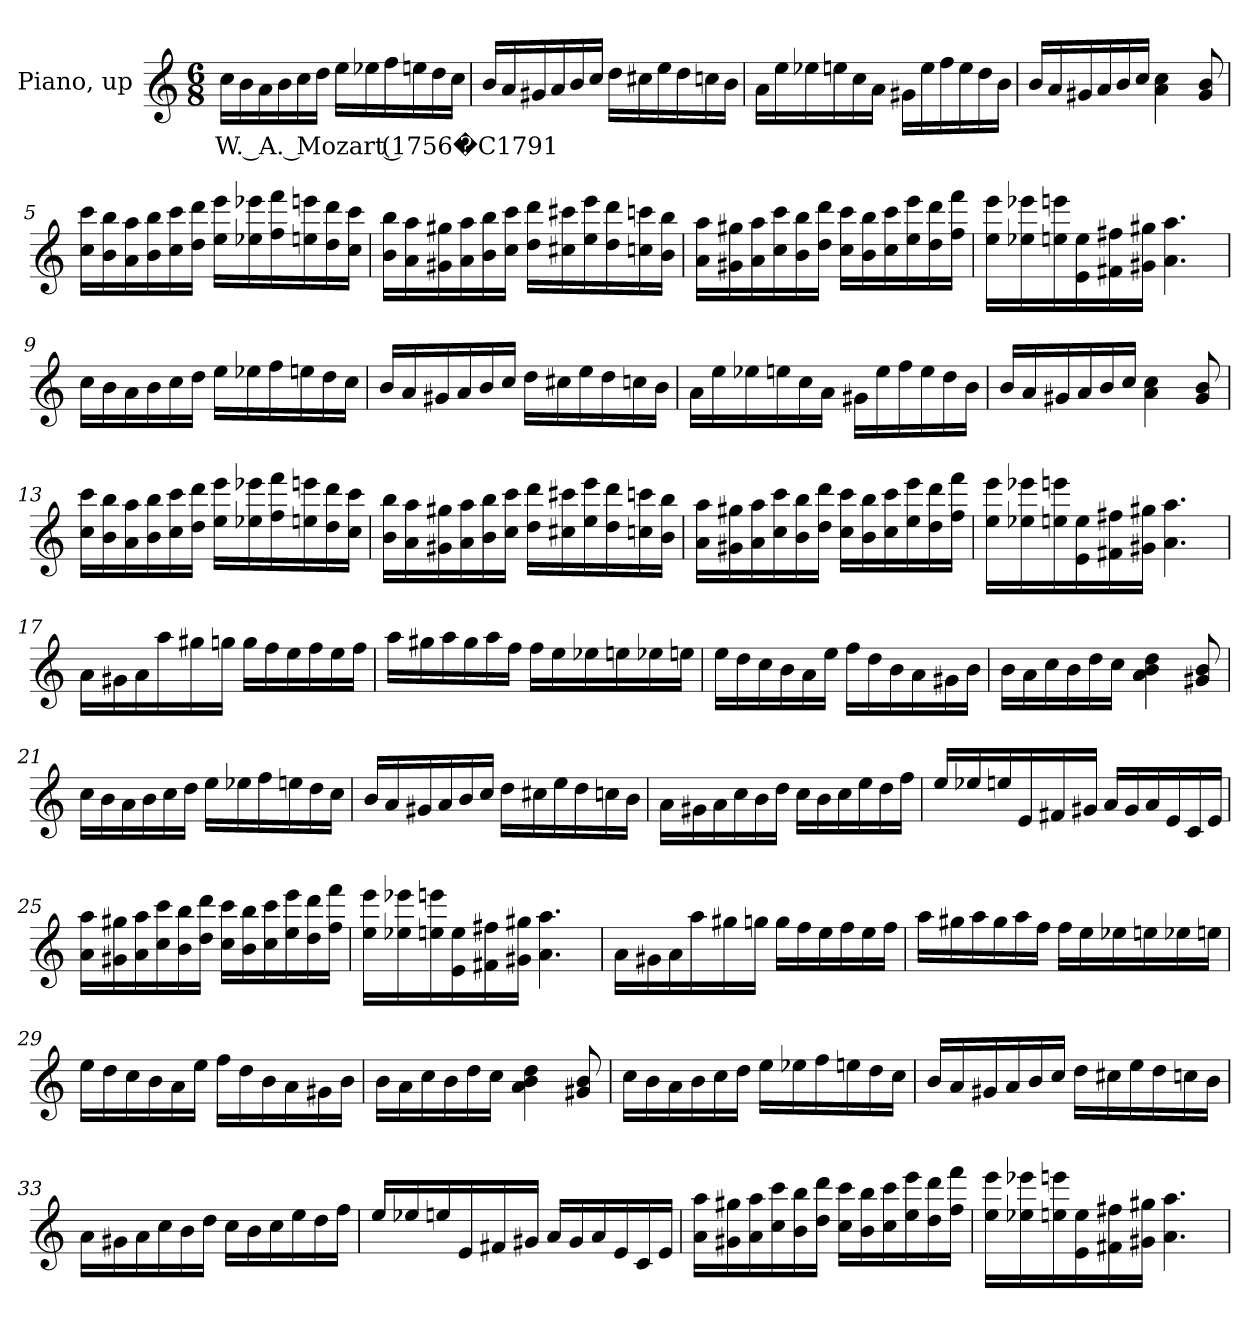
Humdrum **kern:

**kern	**text
*part1	*part1
*staff1	*staff1
*I"Piano, up	*
*I'Pno.	*
*clefG2	*
*k[]	*
*M6/8	*
*MM82	*
=1	=1
!	!LO:LY:b
16cc\LL	W. A. Mozart (1756�C1791
16b\	.
16a\	.
16b\	.
16cc\	.
16dd\JJ	.
16ee\LL	.
16ee-X\	.
16ff\	.
16een\	.
16dd\	.
16cc\JJ	.
=2	=2
16b/LL	.
16a/	.
16g#X/	.
16a/	.
16b/	.
16cc/JJ	.
16dd\LL	.
16cc#X\	.
16ee\	.
16dd\	.
16ccn\	.
16b\JJ	.
!!LO:LB:g=z
=3	=3
16a\LL	.
16ee\	.
16ee-X\	.
16een\	.
16cc\	.
16a\JJ	.
16g#X\LL	.
16ee\	.
16ff\	.
16ee\	.
16dd\	.
16b\JJ	.
=4	=4
16b/LL	.
16a/	.
16g#X/	.
16a/	.
16b/	.
16cc/JJ	.
4a\ 4cc\	.
8g#/ 8b/	.
=5	=5
16cc\ 16ccc\LL	.
16b\ 16bb\	.
16a\ 16aa\	.
16b\ 16bb\	.
16cc\ 16ccc\	.
16dd\ 16ddd\JJ	.
16ee\ 16eee\LL	.
16ee-X\ 16eee-X\	.
16ff\ 16fff\	.
16een\ 16eeen\	.
16dd\ 16ddd\	.
16cc\ 16ccc\JJ	.
!!LO:LB:g=z
=6	=6
16b\ 16bb\LL	.
16a\ 16aa\	.
16g#X\ 16gg#X\	.
16a\ 16aa\	.
16b\ 16bb\	.
16cc\ 16ccc\JJ	.
16dd\ 16ddd\LL	.
16cc#X\ 16ccc#X\	.
16ee\ 16eee\	.
16dd\ 16ddd\	.
16ccn\ 16cccn\	.
16b\ 16bb\JJ	.
=7	=7
16a\ 16aa\LL	.
16g#X\ 16gg#X\	.
16a\ 16aa\	.
16cc\ 16ccc\	.
16b\ 16bb\	.
16dd\ 16ddd\JJ	.
16cc\ 16ccc\LL	.
16b\ 16bb\	.
16cc\ 16ccc\	.
16ee\ 16eee\	.
16dd\ 16ddd\	.
16ff\ 16fff\JJ	.
=8	=8
16ee\ 16eee\LL	.
16ee-X\ 16eee-X\	.
16een\ 16eeen\	.
16e\ 16ee\	.
16f#X\ 16ff#X\	.
16g#X\ 16gg#X\JJ	.
4.a\ 4.aa\	.
!!LO:LB:g=z
=9	=9
16cc\LL	.
16b\	.
16a\	.
16b\	.
16cc\	.
16dd\JJ	.
16ee\LL	.
16ee-X\	.
16ff\	.
16een\	.
16dd\	.
16cc\JJ	.
=10	=10
16b/LL	.
16a/	.
16g#X/	.
16a/	.
16b/	.
16cc/JJ	.
16dd\LL	.
16cc#X\	.
16ee\	.
16dd\	.
16ccn\	.
16b\JJ	.
=11	=11
16a\LL	.
16ee\	.
16ee-X\	.
16een\	.
16cc\	.
16a\JJ	.
16g#X\LL	.
16ee\	.
16ff\	.
16ee\	.
16dd\	.
16b\JJ	.
!!LO:LB:g=z
=12	=12
16b/LL	.
16a/	.
16g#X/	.
16a/	.
16b/	.
16cc/JJ	.
4a\ 4cc\	.
8g#/ 8b/	.
=13	=13
16cc\ 16ccc\LL	.
16b\ 16bb\	.
16a\ 16aa\	.
16b\ 16bb\	.
16cc\ 16ccc\	.
16dd\ 16ddd\JJ	.
16ee\ 16eee\LL	.
16ee-X\ 16eee-X\	.
16ff\ 16fff\	.
16een\ 16eeen\	.
16dd\ 16ddd\	.
16cc\ 16ccc\JJ	.
=14	=14
16b\ 16bb\LL	.
16a\ 16aa\	.
16g#X\ 16gg#X\	.
16a\ 16aa\	.
16b\ 16bb\	.
16cc\ 16ccc\JJ	.
16dd\ 16ddd\LL	.
16cc#X\ 16ccc#X\	.
16ee\ 16eee\	.
16dd\ 16ddd\	.
16ccn\ 16cccn\	.
16b\ 16bb\JJ	.
!!LO:LB:g=z
=15	=15
16a\ 16aa\LL	.
16g#X\ 16gg#X\	.
16a\ 16aa\	.
16cc\ 16ccc\	.
16b\ 16bb\	.
16dd\ 16ddd\JJ	.
16cc\ 16ccc\LL	.
16b\ 16bb\	.
16cc\ 16ccc\	.
16ee\ 16eee\	.
16dd\ 16ddd\	.
16ff\ 16fff\JJ	.
=16	=16
16ee\ 16eee\LL	.
16ee-X\ 16eee-X\	.
16een\ 16eeen\	.
16e\ 16ee\	.
16f#X\ 16ff#X\	.
16g#X\ 16gg#X\JJ	.
4.a\ 4.aa\	.
=17	=17
16a\LL	.
16g#X\	.
16a\	.
16aa\	.
16gg#X\	.
16ggn\JJ	.
16gg\LL	.
16ff\	.
16ee\	.
16ff\	.
16ee\	.
16ff\JJ	.
!!LO:LB:g=z
=18	=18
16aa\LL	.
16gg#X\	.
16aa\	.
16gg#\	.
16aa\	.
16ff\JJ	.
16ff\LL	.
16ee\	.
16ee-X\	.
16een\	.
16ee-X\	.
16een\JJ	.
=19	=19
16ee\LL	.
16dd\	.
16cc\	.
16b\	.
16a\	.
16ee\JJ	.
16ff\LL	.
16dd\	.
16b\	.
16a\	.
16g#X\	.
16b\JJ	.
=20	=20
16b\LL	.
16a\	.
16cc\	.
16b\	.
16dd\	.
16cc\JJ	.
4a\ 4b\ 4dd\	.
8g#X/ 8b/	.
!!LO:LB:g=z
=21	=21
16cc\LL	.
16b\	.
16a\	.
16b\	.
16cc\	.
16dd\JJ	.
16ee\LL	.
16ee-X\	.
16ff\	.
16een\	.
16dd\	.
16cc\JJ	.
=22	=22
16b/LL	.
16a/	.
16g#X/	.
16a/	.
16b/	.
16cc/JJ	.
16dd\LL	.
16cc#X\	.
16ee\	.
16dd\	.
16ccn\	.
16b\JJ	.
=23	=23
16a\LL	.
16g#X\	.
16a\	.
16cc\	.
16b\	.
16dd\JJ	.
16cc\LL	.
16b\	.
16cc\	.
16ee\	.
16dd\	.
16ff\JJ	.
!!LO:LB:g=z
=24	=24
16ee/LL	.
16ee-X/	.
16een/	.
16e/	.
16f#X/	.
16g#X/JJ	.
16a/LL	.
16g#/	.
16a/	.
16e/	.
16c/	.
16e/JJ	.
=25	=25
16a\ 16aa\LL	.
16g#X\ 16gg#X\	.
16a\ 16aa\	.
16cc\ 16ccc\	.
16b\ 16bb\	.
16dd\ 16ddd\JJ	.
16cc\ 16ccc\LL	.
16b\ 16bb\	.
16cc\ 16ccc\	.
16ee\ 16eee\	.
16dd\ 16ddd\	.
16ff\ 16fff\JJ	.
=26	=26
16ee\ 16eee\LL	.
16ee-X\ 16eee-X\	.
16een\ 16eeen\	.
16e\ 16ee\	.
16f#X\ 16ff#X\	.
16g#X\ 16gg#X\JJ	.
4.a\ 4.aa\	.
!!LO:LB:g=z
=27	=27
16a\LL	.
16g#X\	.
16a\	.
16aa\	.
16gg#X\	.
16ggn\JJ	.
16gg\LL	.
16ff\	.
16ee\	.
16ff\	.
16ee\	.
16ff\JJ	.
=28	=28
16aa\LL	.
16gg#X\	.
16aa\	.
16gg#\	.
16aa\	.
16ff\JJ	.
16ff\LL	.
16ee\	.
16ee-X\	.
16een\	.
16ee-X\	.
16een\JJ	.
=29	=29
16ee\LL	.
16dd\	.
16cc\	.
16b\	.
16a\	.
16ee\JJ	.
16ff\LL	.
16dd\	.
16b\	.
16a\	.
16g#X\	.
16b\JJ	.
!!LO:LB:g=z
=30	=30
16b\LL	.
16a\	.
16cc\	.
16b\	.
16dd\	.
16cc\JJ	.
4a\ 4b\ 4dd\	.
8g#X/ 8b/	.
=31	=31
16cc\LL	.
16b\	.
16a\	.
16b\	.
16cc\	.
16dd\JJ	.
16ee\LL	.
16ee-X\	.
16ff\	.
16een\	.
16dd\	.
16cc\JJ	.
=32	=32
16b/LL	.
16a/	.
16g#X/	.
16a/	.
16b/	.
16cc/JJ	.
16dd\LL	.
16cc#X\	.
16ee\	.
16dd\	.
16ccn\	.
16b\JJ	.
!!LO:PB:g=z
=33	=33
16a\LL	.
16g#X\	.
16a\	.
16cc\	.
16b\	.
16dd\JJ	.
16cc\LL	.
16b\	.
16cc\	.
16ee\	.
16dd\	.
16ff\JJ	.
=34	=34
16ee/LL	.
16ee-X/	.
16een/	.
16e/	.
16f#X/	.
16g#X/JJ	.
16a/LL	.
16g#/	.
16a/	.
16e/	.
16c/	.
16e/JJ	.
=35	=35
16a\ 16aa\LL	.
16g#X\ 16gg#X\	.
16a\ 16aa\	.
16cc\ 16ccc\	.
16b\ 16bb\	.
16dd\ 16ddd\JJ	.
16cc\ 16ccc\LL	.
16b\ 16bb\	.
16cc\ 16ccc\	.
16ee\ 16eee\	.
16dd\ 16ddd\	.
16ff\ 16fff\JJ	.
!!LO:LB:g=z
=36	=36
16ee\ 16eee\LL	.
16ee-X\ 16eee-X\	.
16een\ 16eeen\	.
16e\ 16ee\	.
16f#X\ 16ff#X\	.
16g#X\ 16gg#X\JJ	.
4.a\ 4.aa\	.
=	=
*-	*-
